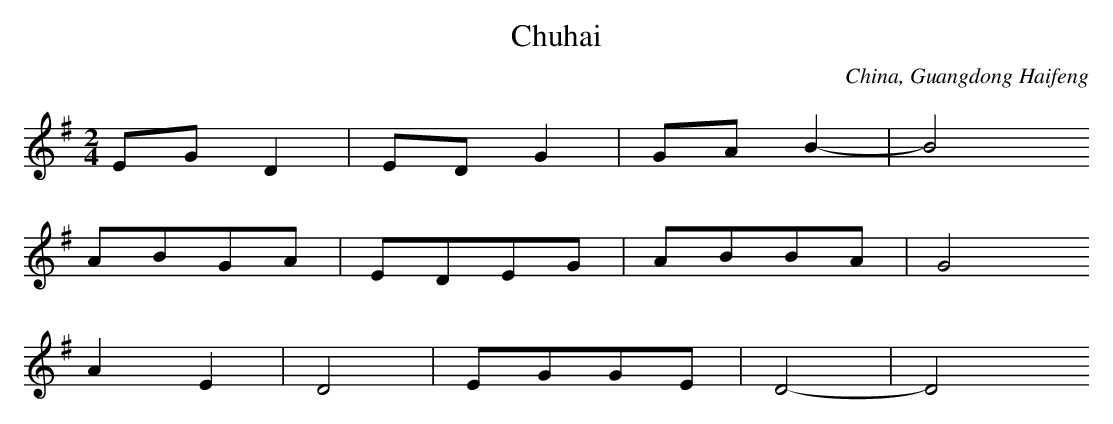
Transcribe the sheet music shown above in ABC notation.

X:1
T: Chuhai
O: China, Guangdong Haifeng
M: 2/4
L: 1/16
K: G
E2G2D4 | E2D2G4 | G2A2B4- | B8
A2B2G2A2 | E2D2E2G2 | A2B2B2A2 | G8
A4E4 | D8 | E2G2G2E2 | D8- | D8
